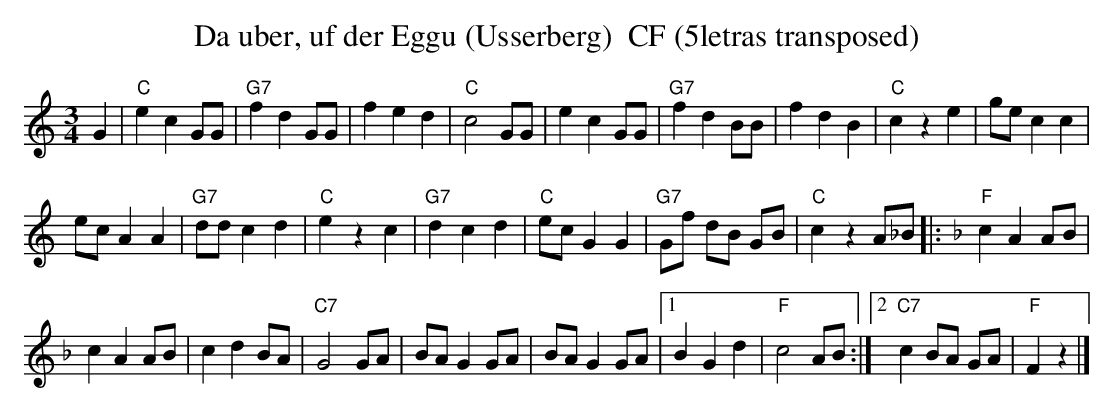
X:1
T:Da uber, uf der Eggu (Usserberg)  CF (5letras transposed)
M:3/4
L:1/8
K:C transpose=3 %%MIDI gchordon
G2|"C"e2c2GG | "G7"f2d2GG | f2e2d2 | "C"c4GG | e2c2GG | \
"G7"f2d2BB | f2d2B2 | "C"c2z2e2 |\
 gec2c2 |
 ecA2A2 | "G7"ddc2d2 | \
"C"e2z2c2 | "G7"d2c2d2 | "C"ec G2G2 | "G7"Gf dB GB | "C"c2z2 A_B |: [K:F] \
"F"c2A2AB |
 c2A2AB | c2d2 BA | "C7"G4GA | BAG2GA | \
BAG2GA |1 B2G2d2 | "F"c4AB :|2 "C7"c2BA GA | "F"F2z2 |]
